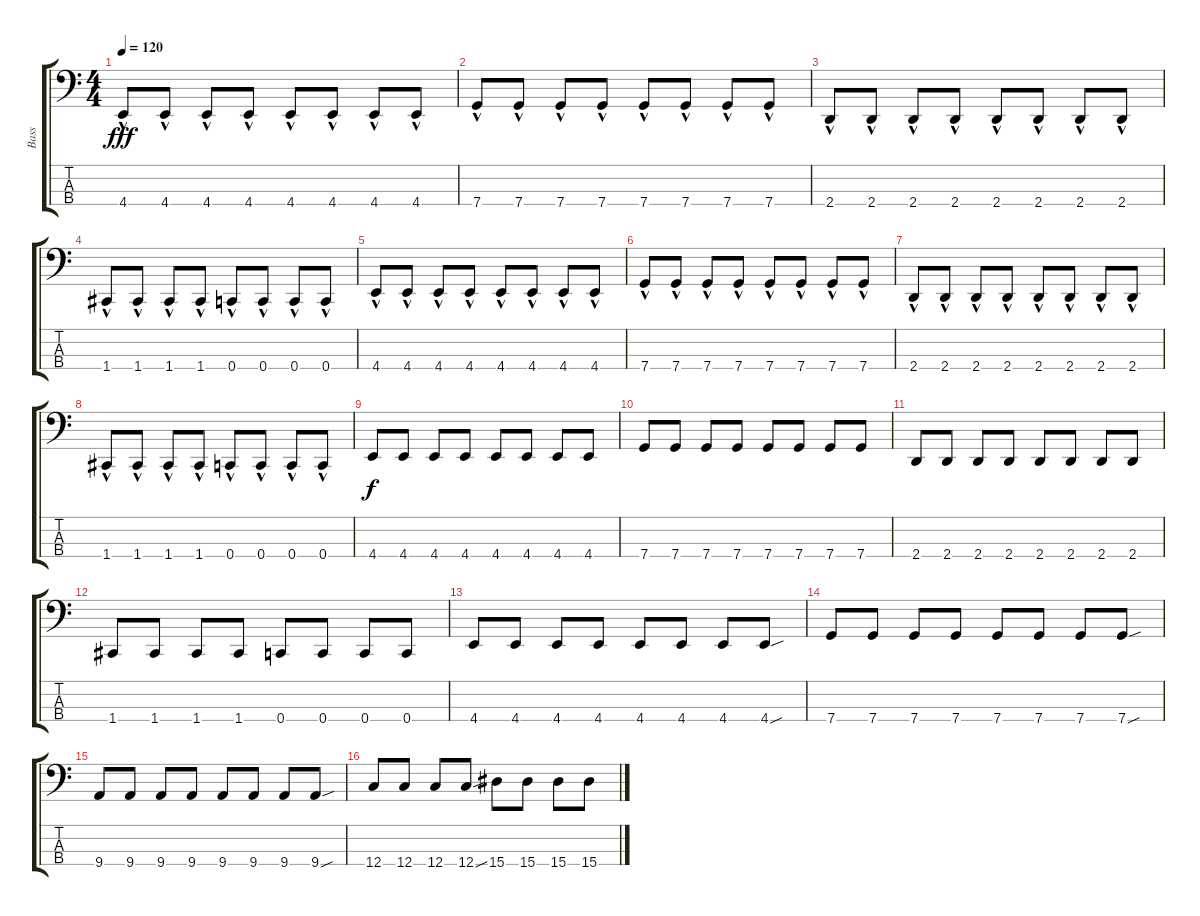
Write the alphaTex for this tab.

\track ("Bass" "Bass") {instrument electricbassfinger}
\staff {score tabs}
\tuning (Eb2 Bb1 F1 C1) {hide}
\ts (4 4)
\tempo 120
\clef f4
\ks c
4.4{hac}.8{dy fff} 4.4{hac}.8 4.4{hac}.8 4.4{hac}.8 4.4{hac}.8 4.4{hac}.8 4.4{hac}.8 4.4{hac}.8 |
7.4{hac}.8 7.4{hac}.8 7.4{hac}.8 7.4{hac}.8 7.4{hac}.8 7.4{hac}.8 7.4{hac}.8 7.4{hac}.8 |
2.4{hac}.8 2.4{hac}.8 2.4{hac}.8 2.4{hac}.8 2.4{hac}.8 2.4{hac}.8 2.4{hac}.8 2.4{hac}.8 |
1.4{hac}.8 1.4{hac}.8 1.4{hac}.8 1.4{hac}.8 0.4{hac}.8 0.4{hac}.8 0.4{hac}.8 0.4{hac}.8 |
4.4{hac}.8 4.4{hac}.8 4.4{hac}.8 4.4{hac}.8 4.4{hac}.8 4.4{hac}.8 4.4{hac}.8 4.4{hac}.8 |
7.4{hac}.8 7.4{hac}.8 7.4{hac}.8 7.4{hac}.8 7.4{hac}.8 7.4{hac}.8 7.4{hac}.8 7.4{hac}.8 |
2.4{hac}.8 2.4{hac}.8 2.4{hac}.8 2.4{hac}.8 2.4{hac}.8 2.4{hac}.8 2.4{hac}.8 2.4{hac}.8 |
1.4{hac}.8 1.4{hac}.8 1.4{hac}.8 1.4{hac}.8 0.4{hac}.8 0.4{hac}.8 0.4{hac}.8 0.4{hac}.8 |
4.4.8{dy f} 4.4.8 4.4.8 4.4.8 4.4.8 4.4.8 4.4.8 4.4.8 |
7.4.8 7.4.8 7.4.8 7.4.8 7.4.8 7.4.8 7.4.8 7.4.8 |
2.4.8 2.4.8 2.4.8 2.4.8 2.4.8 2.4.8 2.4.8 2.4.8 |
1.4.8 1.4.8 1.4.8 1.4.8 0.4.8 0.4.8 0.4.8 0.4.8 |
4.4.8 4.4.8 4.4.8 4.4.8 4.4.8 4.4.8 4.4.8 4.4{sou}.8 |
7.4.8 7.4.8 7.4.8 7.4.8 7.4.8 7.4.8 7.4.8 7.4{sou}.8 |
9.4.8 9.4.8 9.4.8 9.4.8 9.4.8 9.4.8 9.4.8 9.4{sou}.8 |
12.4.8 12.4.8 12.4.8 12.4{sou}.8 15.4.8 15.4.8 15.4.8 15.4.8
